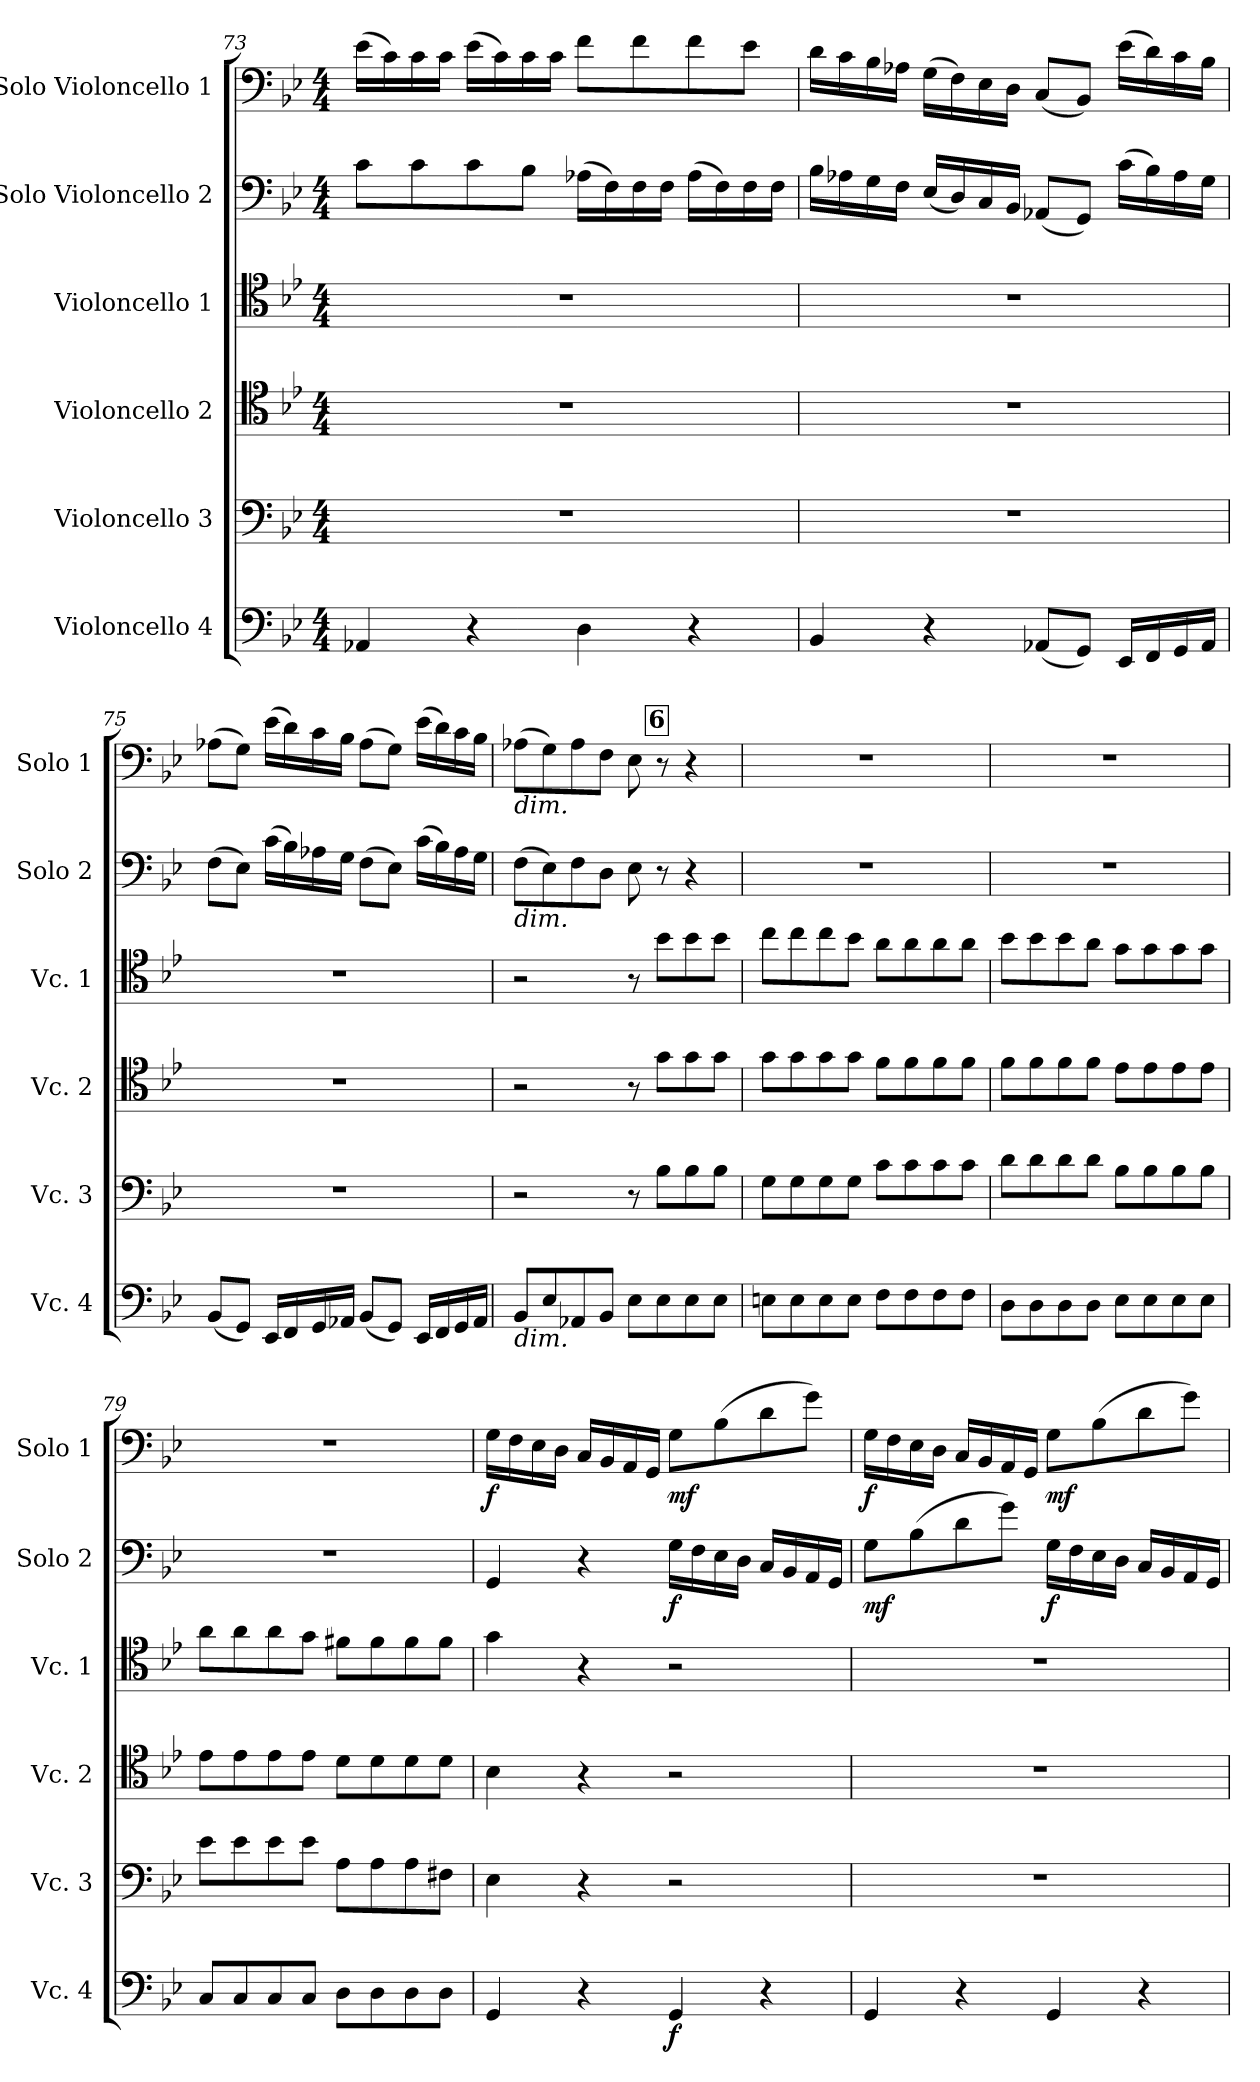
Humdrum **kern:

**kern	**dynam	**kern	**kern	**kern	**kern	**dynam	**kern	**dynam
*part6	*part6	*part5	*part4	*part3	*part2	*part2	*part1	*part1
*staff6	*staff6	*staff5	*staff4	*staff3	*staff2	*staff2	*staff1	*staff1
*I"Violoncello 4	*	*I"Violoncello 3	*I"Violoncello 2	*I"Violoncello 1	*I"Solo Violoncello 2	*	*I"Solo Violoncello 1	*
*I'Vc. 4	*	*I'Vc. 3	*I'Vc. 2	*I'Vc. 1	*I'Solo 2	*	*I'Solo 1	*
*clefF4	*	*clefF4	*clefC4	*clefC4	*clefF4	*	*clefF4	*
*k[b-e-]	*	*k[b-e-]	*k[b-e-]	*k[b-e-]	*k[b-e-]	*	*k[b-e-]	*
*M4/4	*	*M4/4	*M4/4	*M4/4	*M4/4	*	*M4/4	*
=73	=73	=73	=73	=73	=73	=73	=73	=73
4AA-X/	.	1r	1r	1r	8c\L	.	(>16e-\LL	.
.	.	.	.	.	.	.	16c\)	.
.	.	.	.	.	8c\	.	16c\	.
.	.	.	.	.	.	.	16c\JJ	.
4r	.	.	.	.	8c\	.	(>16e-\LL	.
.	.	.	.	.	.	.	16c\)	.
.	.	.	.	.	8B-\J	.	16c\	.
.	.	.	.	.	.	.	16c\JJ	.
4D\	.	.	.	.	(>16A-X\LL	.	8f\L	.
.	.	.	.	.	16F\)	.	.	.
.	.	.	.	.	16F\	.	8f\	.
.	.	.	.	.	16F\JJ	.	.	.
4r	.	.	.	.	(>16A-\LL	.	8f\	.
.	.	.	.	.	16F\)	.	.	.
.	.	.	.	.	16F\	.	8e-\J	.
.	.	.	.	.	16F\JJ	.	.	.
=74	=74	=74	=74	=74	=74	=74	=74	=74
4BB-/	.	1r	1r	1r	16B-\LL	.	16d\LL	.
.	.	.	.	.	16A-X\	.	16c\	.
.	.	.	.	.	16G\	.	16B-\	.
.	.	.	.	.	16F\JJ	.	16A-X\JJ	.
4r	.	.	.	.	(<16E-/LL	.	(>16G\LL	.
.	.	.	.	.	16D/)	.	16F\)	.
.	.	.	.	.	16C/	.	16E-\	.
.	.	.	.	.	16BB-/JJ	.	16D\JJ	.
(<8AA-X/L	.	.	.	.	(<8AA-X/L	.	(<8C/L	.
8GG/J)	.	.	.	.	8GG/J)	.	8BB-/J)	.
16EE-/LL	.	.	.	.	(>16c\LL	.	(>16e-\LL	.
16FF/	.	.	.	.	16B-\)	.	16d\)	.
16GG/	.	.	.	.	16A-\	.	16c\	.
16AA-/JJ	.	.	.	.	16G\JJ	.	16B-\JJ	.
!!LO:PB:g=z
=75	=75	=75	=75	=75	=75	=75	=75	=75
(<8BB-/L	.	1r	1r	1r	(>8F\L	.	(>8A-X\L	.
8GG/J)	.	.	.	.	8E-\J)	.	8G\J)	.
16EE-/LL	.	.	.	.	(>16c\LL	.	(>16e-\LL	.
16FF/	.	.	.	.	16B-\)	.	16d\)	.
16GG/	.	.	.	.	16A-X\	.	16c\	.
16AA-X/JJ	.	.	.	.	16G\JJ	.	16B-\JJ	.
(<8BB-/L	.	.	.	.	(>8F\L	.	(>8A-\L	.
8GG/J)	.	.	.	.	8E-\J)	.	8G\J)	.
16EE-/LL	.	.	.	.	(>16c\LL	.	(>16e-\LL	.
16FF/	.	.	.	.	16B-\)	.	16d\)	.
16GG/	.	.	.	.	16A-\	.	16c\	.
16AA-/JJ	.	.	.	.	16G\JJ	.	16B-\JJ	.
!!LO:REH:place=s1:a:B:fs=14:t=6:qo=2.5
=76	=76	=76	=76	=76	=76	=76	=76	=76
!	!	!	!	!	!	!	!LO:TX:b:i:t=dim.	!
!	!	!	!	!	!LO:TX:b:i:t=dim.	!	!	!
!LO:TX:b:i:t=dim.	!	!	!	!	!	!	!	!
8BB-/L	.	2r	2r	2r	(>8F\L	.	(>8A-X\L	.
8E-/	.	.	.	.	8E-\)	.	8G\)	.
8AA-X/	.	.	.	.	8F\	.	8A-\	.
8BB-/J	.	.	.	.	8D\J	.	8F\J	.
8E-\L	.	8r	8r	8r	8E-\	.	8E-\	.
8E-\	.	8B-\L	8g\L	8b-\L	8r	.	8r	.
8E-\	.	8B-\	8g\	8b-\	4r	.	4r	.
8E-\J	.	8B-\J	8g\J	8b-\J	.	.	.	.
=77	=77	=77	=77	=77	=77	=77	=77	=77
8En\L	.	8G\L	8g\L	8cc\L	1r	.	1r	.
8E\	.	8G\	8g\	8cc\	.	.	.	.
8E\	.	8G\	8g\	8cc\	.	.	.	.
8E\J	.	8G\J	8g\J	8b-\J	.	.	.	.
8F\L	.	8c\L	8f\L	8a\L	.	.	.	.
8F\	.	8c\	8f\	8a\	.	.	.	.
8F\	.	8c\	8f\	8a\	.	.	.	.
8F\J	.	8c\J	8f\J	8a\J	.	.	.	.
=78	=78	=78	=78	=78	=78	=78	=78	=78
8D\L	.	8d\L	8f\L	8b-\L	1r	.	1r	.
8D\	.	8d\	8f\	8b-\	.	.	.	.
8D\	.	8d\	8f\	8b-\	.	.	.	.
8D\J	.	8d\J	8f\J	8a\J	.	.	.	.
8E-\L	.	8B-\L	8e-\L	8g\L	.	.	.	.
8E-\	.	8B-\	8e-\	8g\	.	.	.	.
8E-\	.	8B-\	8e-\	8g\	.	.	.	.
8E-\J	.	8B-\J	8e-\J	8g\J	.	.	.	.
!!LO:LB:g=z
=79	=79	=79	=79	=79	=79	=79	=79	=79
8C/L	.	8e-\L	8e-\L	8a\L	1r	.	1r	.
8C/	.	8e-\	8e-\	8a\	.	.	.	.
8C/	.	8e-\	8e-\	8a\	.	.	.	.
8C/J	.	8e-\J	8e-\J	8g\J	.	.	.	.
8D\L	.	8A\L	8d\L	8f#X\L	.	.	.	.
8D\	.	8A\	8d\	8f#\	.	.	.	.
8D\	.	8A\	8d\	8f#\	.	.	.	.
8D\J	.	8F#X\J	8d\J	8f#\J	.	.	.	.
=80	=80	=80	=80	=80	=80	=80	=80	=80
!	!	!	!	!	!	!	!	!LO:DY:b
4GG/	.	4E-\	4B-\	4g\	4GG/	.	16G\LL	f
.	.	.	.	.	.	.	16F\	.
.	.	.	.	.	.	.	16E-\	.
.	.	.	.	.	.	.	16D\JJ	.
4r	.	4r	4r	4r	4r	.	16C/LL	.
.	.	.	.	.	.	.	16BB-/	.
.	.	.	.	.	.	.	16AA/	.
.	.	.	.	.	.	.	16GG/JJ	.
!	!LO:DY:b	!	!	!	!	!LO:DY:b	!	!LO:DY:b
4GG/	f	2r	2r	2r	16G\LL	f	8G\L	mf
.	.	.	.	.	16F\	.	.	.
.	.	.	.	.	16E-\	.	(>8B-\	.
.	.	.	.	.	16D\JJ	.	.	.
4r	.	.	.	.	16C/LL	.	8d\	.
.	.	.	.	.	16BB-/	.	.	.
.	.	.	.	.	16AA/	.	8g\J)	.
.	.	.	.	.	16GG/JJ	.	.	.
=81	=81	=81	=81	=81	=81	=81	=81	=81
!	!	!	!	!	!	!LO:DY:b	!	!LO:DY:b
4GG/	.	1r	1r	1r	8G\L	mf	16G\LL	f
.	.	.	.	.	.	.	16F\	.
.	.	.	.	.	(>8B-\	.	16E-\	.
.	.	.	.	.	.	.	16D\JJ	.
4r	.	.	.	.	8d\	.	16C/LL	.
.	.	.	.	.	.	.	16BB-/	.
.	.	.	.	.	8g\J)	.	16AA/	.
.	.	.	.	.	.	.	16GG/JJ	.
!	!	!	!	!	!	!LO:DY:b	!	!LO:DY:b
4GG/	.	.	.	.	16G\LL	f	8G\L	mf
.	.	.	.	.	16F\	.	.	.
.	.	.	.	.	16E-\	.	(>8B-\	.
.	.	.	.	.	16D\JJ	.	.	.
4r	.	.	.	.	16C/LL	.	8d\	.
.	.	.	.	.	16BB-/	.	.	.
.	.	.	.	.	16AA/	.	8g\J)	.
.	.	.	.	.	16GG/JJ	.	.	.
=	=	=	=	=	=	=	=	=
*-	*-	*-	*-	*-	*-	*-	*-	*-
